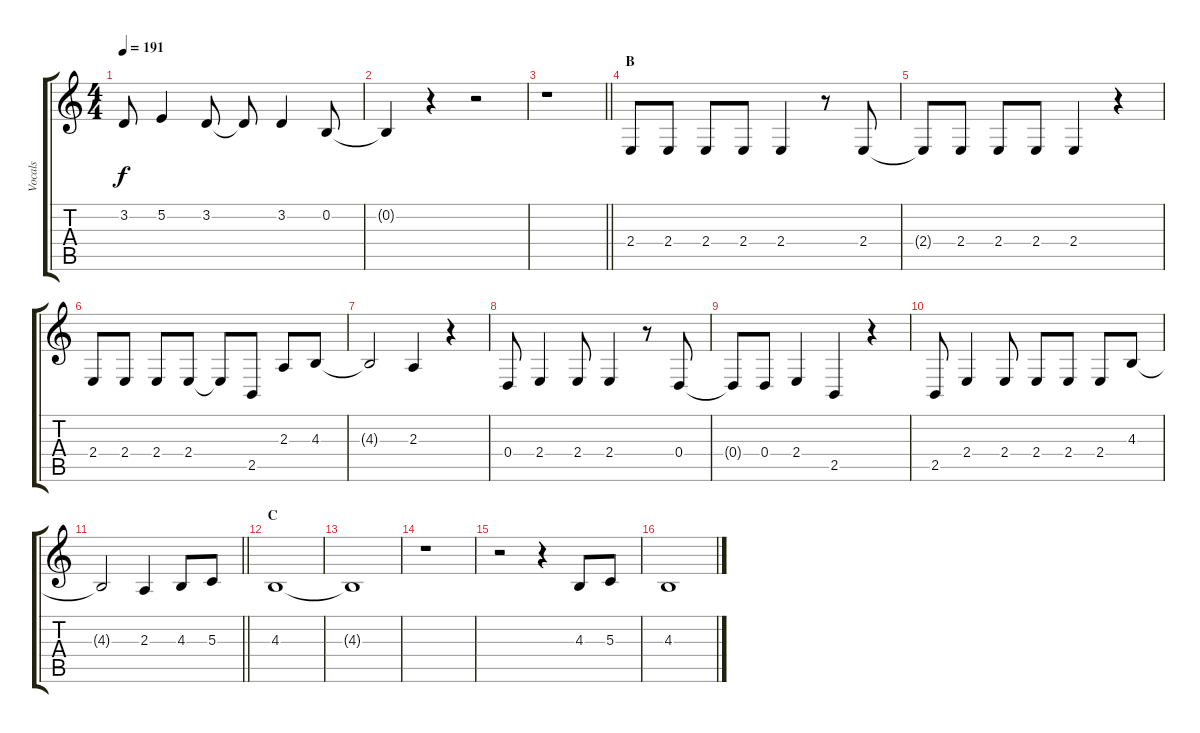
\track ("Vocals" "Vocals") {instrument baritonesax}
\staff {score tabs}
\tuning (E4 B3 G3 D3 A2 E2) {hide}
\ts (4 4)
\tempo 191
\clef g2
\ks c
3.2{t}.8{dy f} 5.2.4 3.2.8 3.2{t}.8 3.2.4 0.2.8 |
0.2{t}.4 r.4 r.2 |
\barLineRight lightlight
r.1 |
\section ("" "B")
2.4.8 2.4.8 2.4.8 2.4.8 2.4.4 r.8 2.4.8 |
2.4{t}.8 2.4.8 2.4.8 2.4.8 2.4.4 r.4 |
2.4.8 2.4.8 2.4.8 2.4.8 2.4{t}.8 2.5.8 2.3.8 4.3.8 |
4.3{t}.2 2.3.4 r.4 |
0.4.8 2.4.4 2.4.8 2.4.4 r.8 0.4.8 |
0.4{t}.8 0.4.8 2.4.4 2.5.4 r.4 |
2.5.8 2.4.4 2.4.8 2.4.8 2.4.8 2.4.8 4.3.8 |
\barLineRight lightlight
4.3{t}.2 2.3.4 4.3.8 5.3.8 |
\section ("" "C")
4.3.1 |
4.3{t}.1 |
r.1 |
r.2 r.4 4.3.8 5.3.8 |
4.3.1
